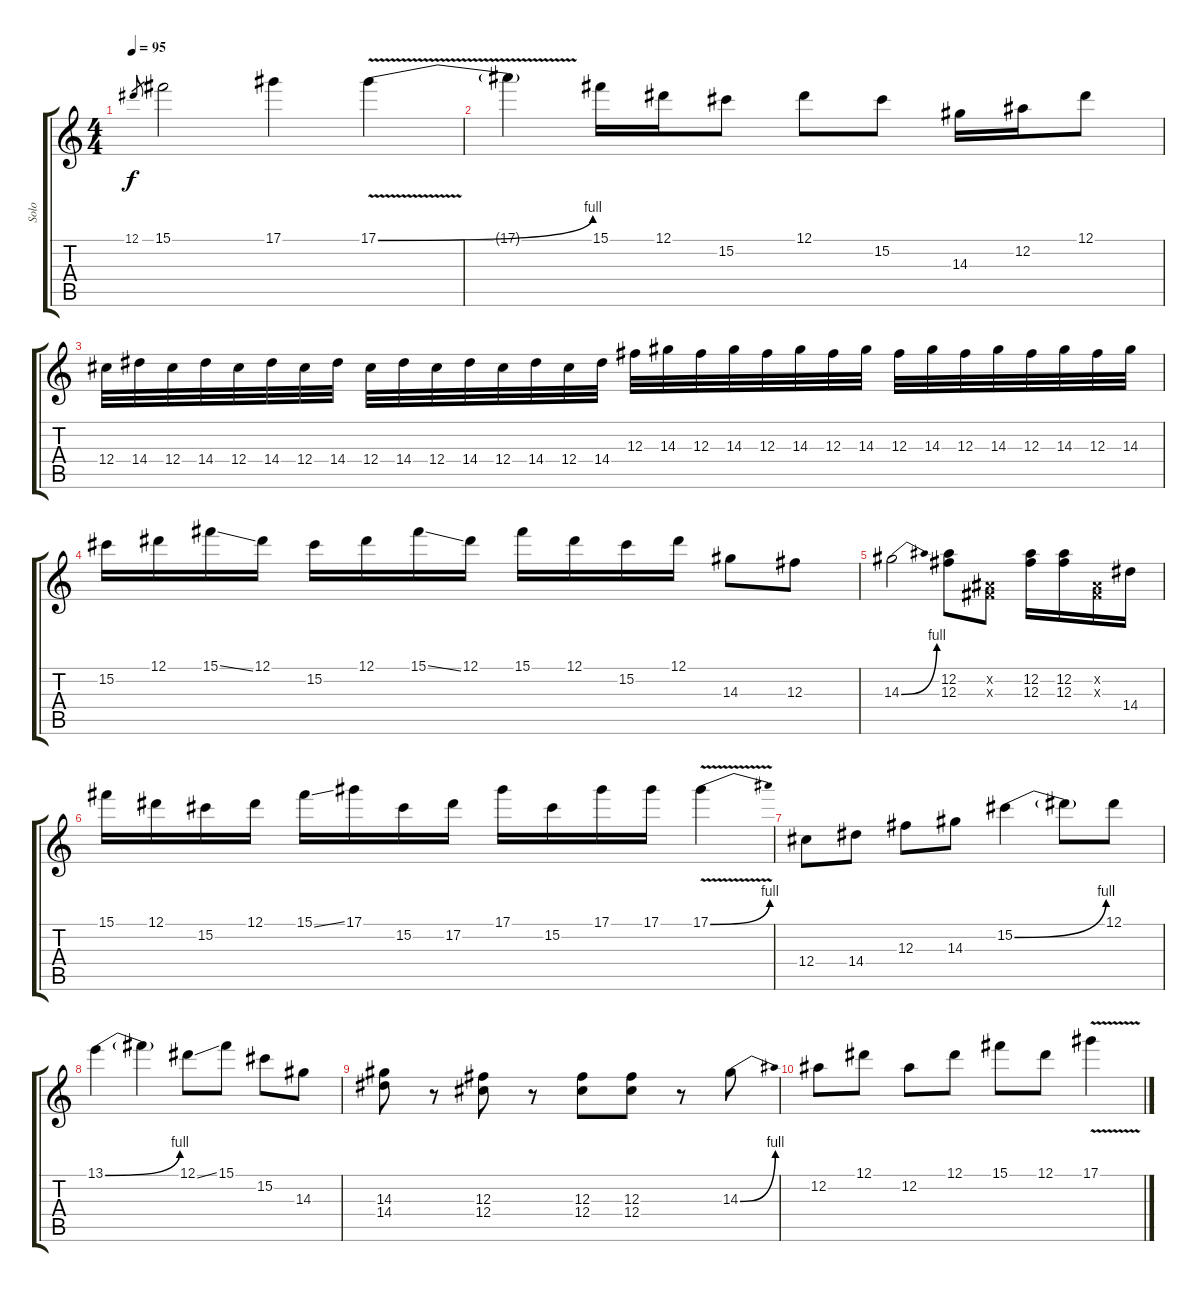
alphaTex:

\track ("Solo" "Solo") {instrument distortionguitar}
\staff {score tabs}
\tuning (Eb4 Bb3 Gb3 Db3 Ab2 Eb2) {hide}
\ts (4 4)
\tempo 95
\clef g2
\ks c
12.1.8{gr dy f} 15.1.2 17.1.4 17.1{be (bend 0 0 60 4) v}.4 |
17.1{t}.4 15.1.16 12.1.16 15.2.8 12.1.8 15.2.8 14.3.16 12.2.16 12.1.8 |
12.4.32 14.4.32 12.4.32 14.4.32 12.4.32 14.4.32 12.4.32 14.4.32 12.4.32 14.4.32 12.4.32 14.4.32 12.4.32 14.4.32 12.4.32 14.4.32 12.3.32 14.3.32 12.3.32 14.3.32 12.3.32 14.3.32 12.3.32 14.3.32 12.3.32 14.3.32 12.3.32 14.3.32 12.3.32 14.3.32 12.3.32 14.3.32 |
15.2.16 12.1.16 15.1{ss}.16 12.1.16 15.2.16 12.1.16 15.1{ss}.16 12.1.16 15.1.16 12.1.16 15.2.16 12.1.16 14.3.8 12.3.8 |
14.3{be (bend 0 0 60 4)}.2 (12.2 12.3).8 (0.2{x} 0.3{x}).8 (12.2 12.3).16 (12.2 12.3).16 (0.2{x} 0.3{x}).16 14.4.16 |
15.1.16 12.1.16 15.2.16 12.1.16 15.1{ss}.16 17.1.16 15.2.16 17.2.16 17.1.16 15.2.16 17.1.16 17.1.16 17.1{be (bend 0 0 60 4) v}.4 |
12.4.8{instrument overdrivenguitar} 14.4.8 12.3.8 14.3.8 15.2{be (bend 0 0 60 4)}.4 15.2{t}.8 12.1.8 |
13.1{be (bend 0 0 60 4)}.4 13.1{t}.4 12.1{ss}.8 15.1.8 15.2.8 14.3.8 |
(14.3 14.4).8 r.8 (12.3 12.4).8 r.8 (12.3 12.4).8 (12.3 12.4).8 r.8 14.3{be (bend 0 0 60 4)}.8 |
12.2.8 12.1.8 12.2.8 12.1.8 15.1.8 12.1.8 17.1{v}.4
